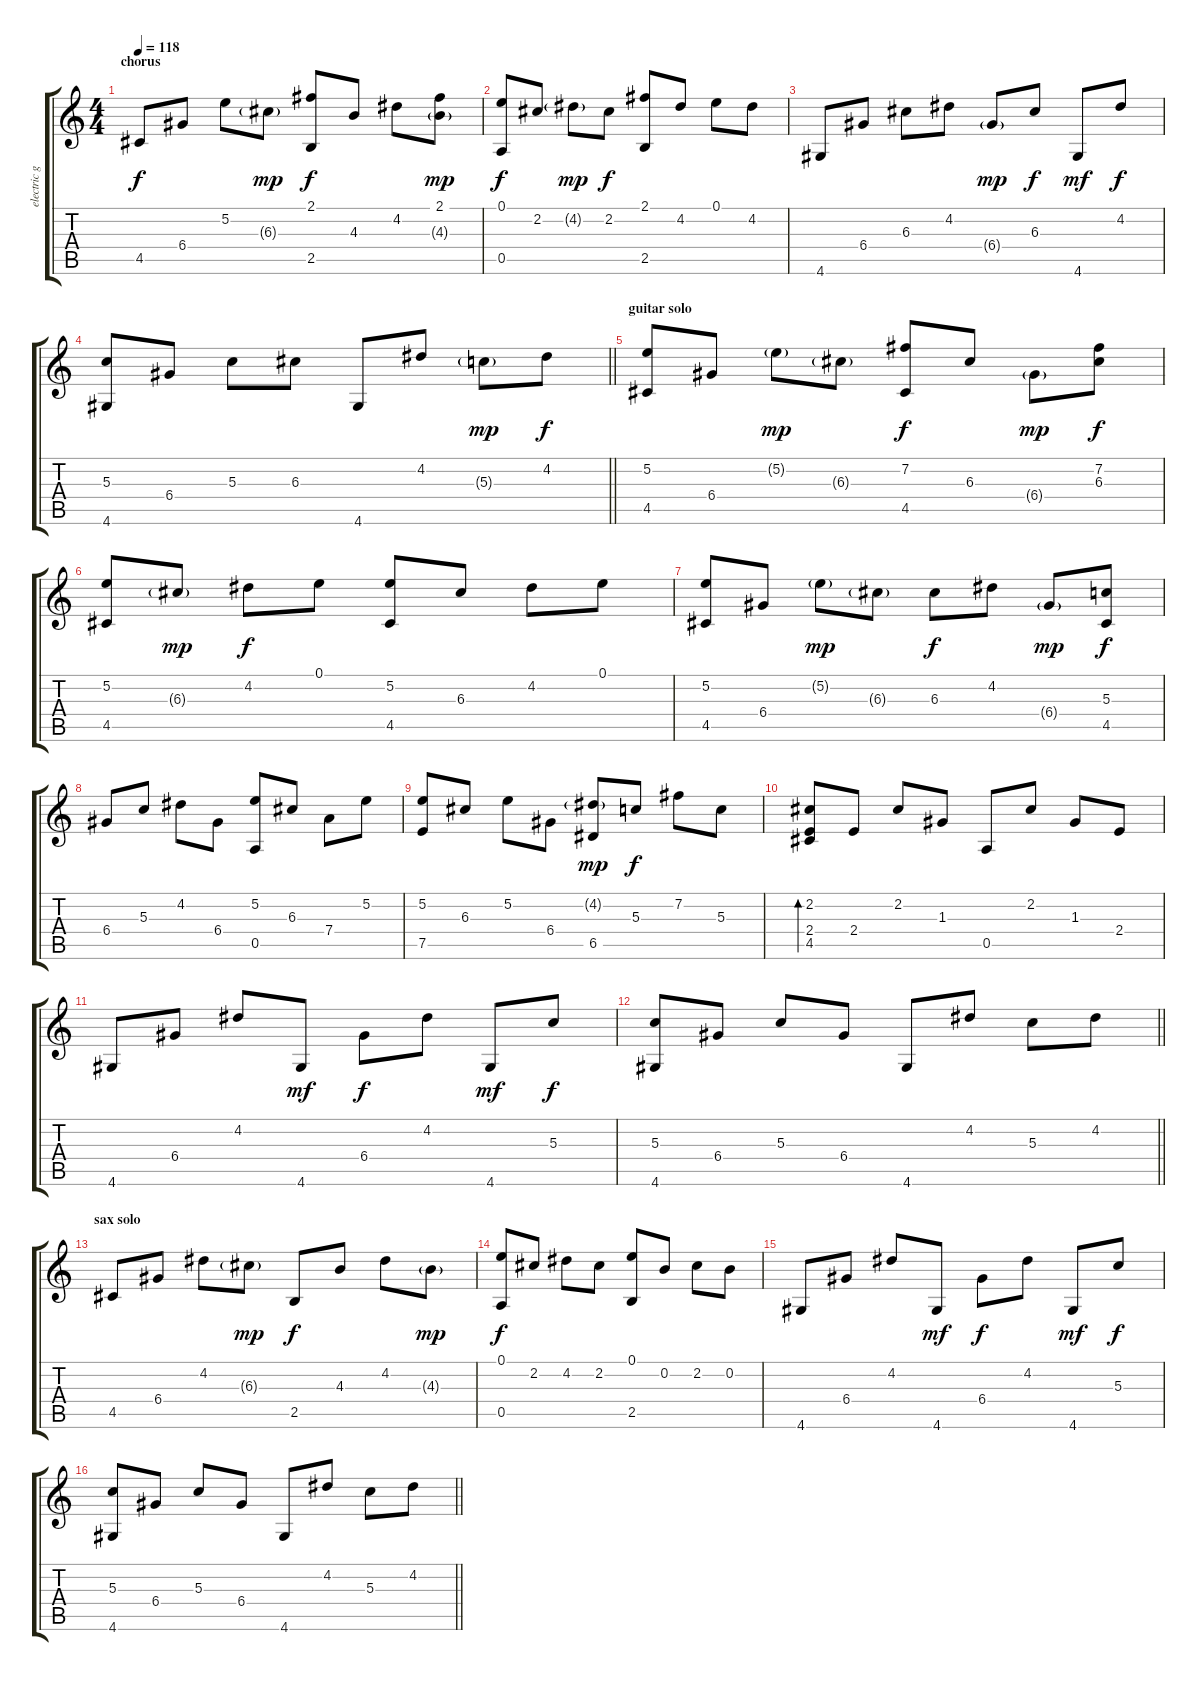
\track ("electric guitar" "electric g") {instrument electricguitarclean}
\staff {score tabs}
\tuning (E4 B3 G3 D3 A2 E2) {hide}
\ts (4 4)
\section ("" "chorus ")
\tempo 118
\clef g2
\ks c
4.5.8{dy f} 6.4.8 5.2.8 6.3{g}.8{dy mp} (2.1 2.5).8{dy f} 4.3.8 4.2.8 (2.1 4.3{g}).8{dy mp} |
(0.1 0.5).8{dy f} 2.2.8 4.2{g}.8{dy mp} 2.2.8{dy f} (2.1 2.5).8 4.2.8 0.1.8 4.2.8 |
4.6.8 6.4.8 6.3.8 4.2.8 6.4{g}.8{dy mp} 6.3.8{dy f} 4.6.8{dy mf} 4.2.8{dy f} |
\barLineRight lightlight
(5.3 4.6).8 6.4.8 5.3.8 6.3.8 4.6.8 4.2.8 5.3{g}.8{dy mp} 4.2.8{dy f} |
\section ("" "guitar solo")
(5.2 4.5).8 6.4.8 5.2{g}.8{dy mp} 6.3{g}.8 (7.2 4.5).8{dy f} 6.3.8 6.4{g}.8{dy mp} (7.2 6.3).8{dy f} |
(5.2 4.5).8 6.3{g}.8{dy mp} 4.2.8{dy f} 0.1.8 (5.2 4.5).8 6.3.8 4.2.8 0.1.8 |
(5.2 4.5).8 6.4.8 5.2{g}.8{dy mp} 6.3{g}.8 6.3.8{dy f} 4.2.8 6.4{g}.8{dy mp} (5.3 4.5).8{dy f} |
6.4.8 5.3.8 4.2.8 6.4.8 (5.2 0.5).8 6.3.8 7.4.8 5.2.8 |
(5.2 7.5).8 6.3.8 5.2.8 6.4.8 (4.2{g} 6.5).8{dy mp} 5.3.8{dy f} 7.2.8 5.3.8 |
(2.2 2.4 4.5).8{bd 60} 2.4.8 2.2.8 1.3.8 0.5.8 2.2.8 1.3.8 2.4.8 |
4.6.8 6.4.8 4.2.8 4.6.8{dy mf} 6.4.8{dy f} 4.2.8 4.6.8{dy mf} 5.3.8{dy f} |
\barLineRight lightlight
(5.3 4.6).8 6.4.8 5.3.8 6.4.8 4.6.8 4.2.8 5.3.8 4.2.8 |
\section ("" "sax solo")
4.5.8 6.4.8 4.2.8 6.3{g}.8{dy mp} 2.5.8{dy f} 4.3.8 4.2.8 4.3{g}.8{dy mp} |
(0.1 0.5).8{dy f} 2.2.8 4.2.8 2.2.8 (0.1 2.5).8 0.2.8 2.2.8 0.2.8 |
4.6.8 6.4.8 4.2.8 4.6.8{dy mf} 6.4.8{dy f} 4.2.8 4.6.8{dy mf} 5.3.8{dy f} |
\barLineRight lightlight
(5.3 4.6).8 6.4.8 5.3.8 6.4.8 4.6.8 4.2.8 5.3.8 4.2.8
